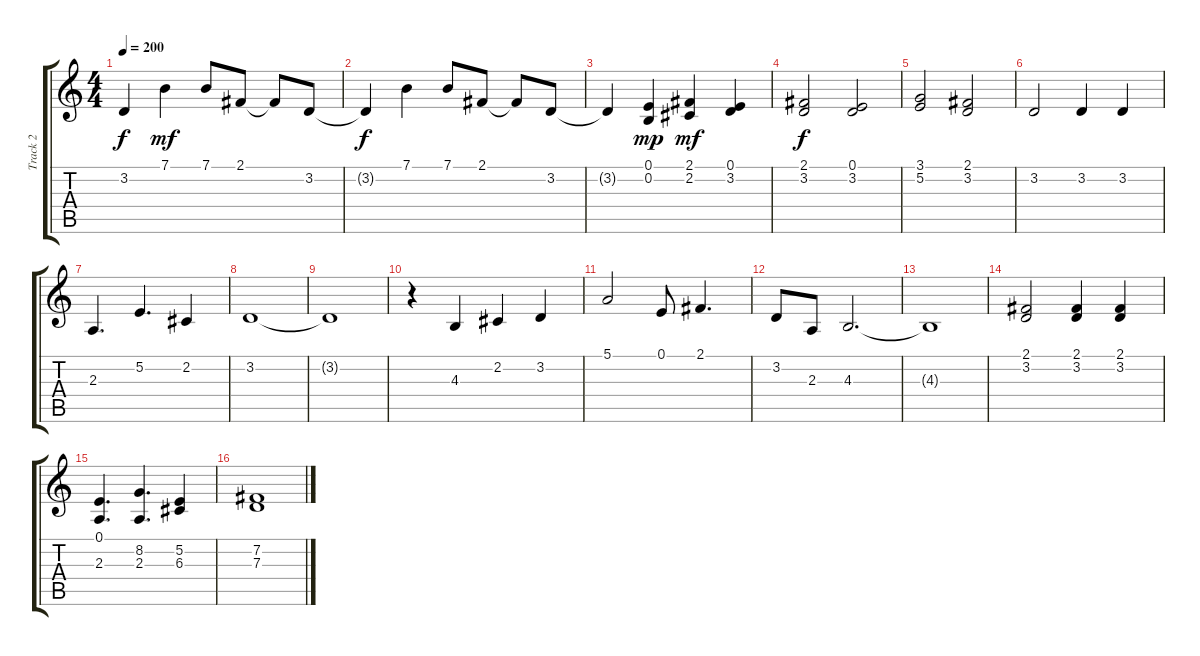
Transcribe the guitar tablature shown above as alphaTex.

\track ("Track 2" "Track 2") {instrument brasssection}
\staff {score tabs}
\tuning (E4 B3 G3 D3 A2 E2) {hide}
\ts (4 4)
\tempo 200
\clef g2
\ks c
3.2{t}.4{dy f} 7.1.4{dy mf} 7.1.8 2.1.8 2.1{t}.8 3.2.8 |
3.2{t}.4{dy f} 7.1.4 7.1.8 2.1.8 2.1{t}.8 3.2.8 |
3.2{t}.4 (0.1 0.2).4{dy mp} (2.1 2.2).4{dy mf} (0.1 3.2).4 |
(2.1 3.2).2{dy f} (0.1 3.2).2 |
(3.1 5.2).2 (2.1 3.2).2 |
3.2.2 3.2.4 3.2.4 |
2.3.4{d} 5.2.4{d} 2.2.4 |
3.2.1 |
3.2{t}.1 |
r.4 4.3.4 2.2.4 3.2.4 |
5.1.2 0.1.8 2.1.4{d} |
3.2.8 2.3.8 4.3.2{d} |
4.3{t}.1 |
(2.1 3.2).2 (2.1 3.2).4 (2.1 3.2).4 |
(0.1 2.3).4{d} (8.2 2.3).4{d} (5.2 6.3).4 |
(7.2 7.3).1
